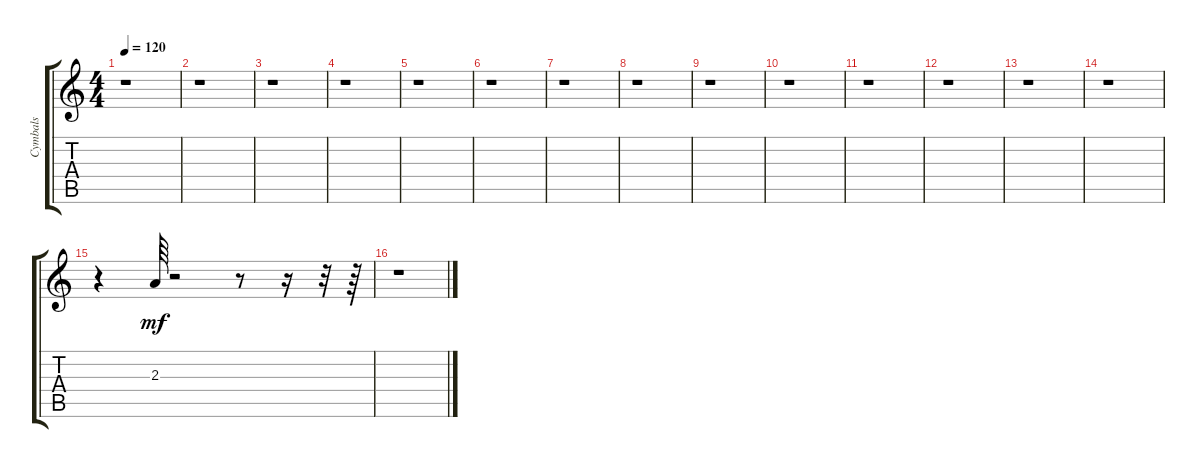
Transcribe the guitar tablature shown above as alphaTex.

\track ("Cymbals" "Cymbals") {instrument acousticguitarnylon}
\staff {score tabs}
\tuning (E4 B3 G3 D3 A2 E2) {hide}
\ts (4 4)
\tempo 120
\clef g2
\ks c
r.1{dy mp} |
r.1 |
r.1 |
r.1 |
r.1 |
r.1 |
r.1 |
r.1 |
r.1 |
r.1 |
r.1 |
r.1 |
r.1 |
r.1 |
r.4 2.3.64{dy mf} r.2 r.8 r.16 r.32 r.64 |
r.1
